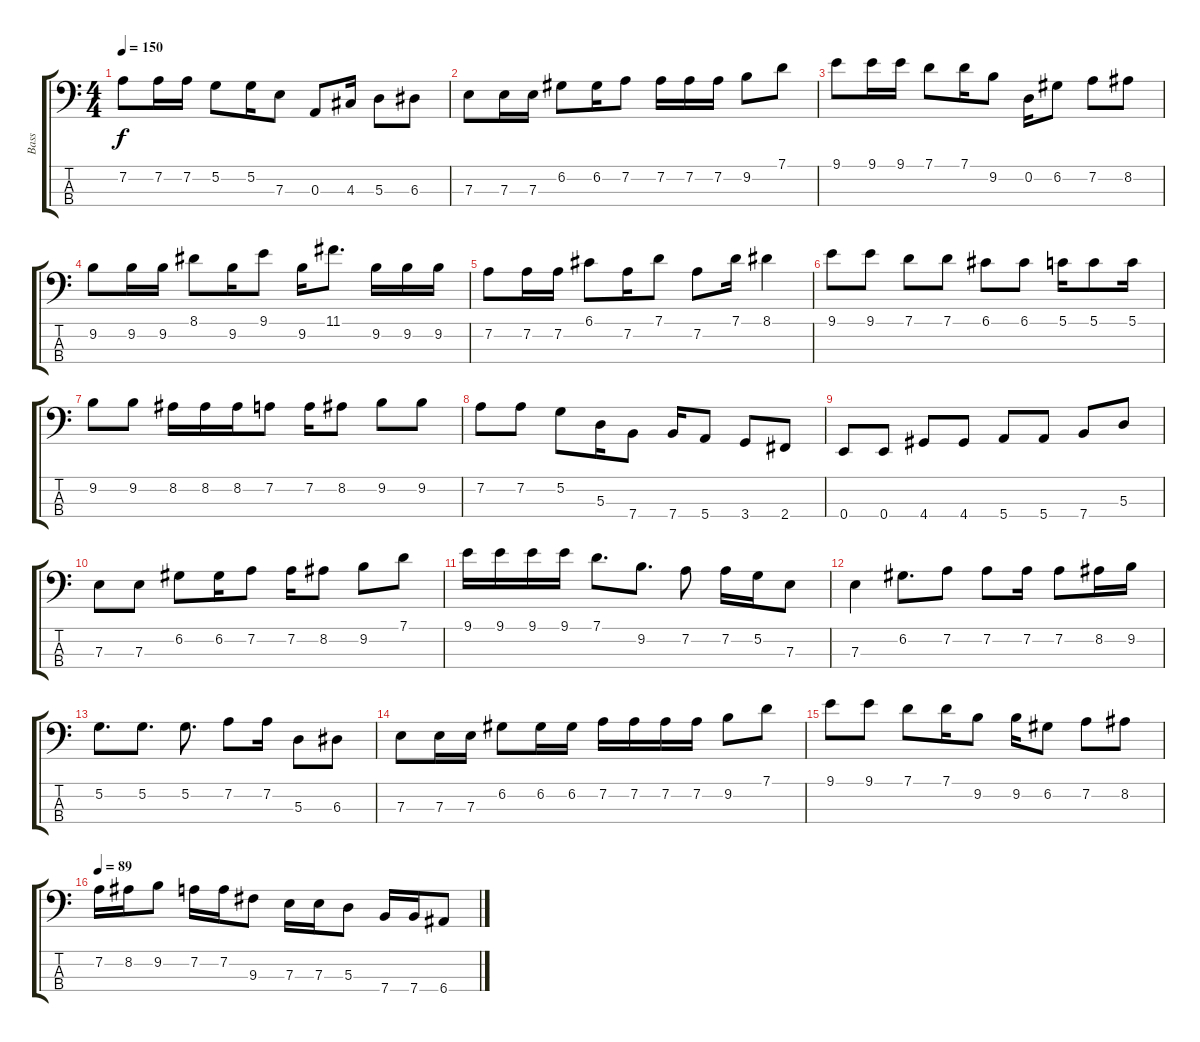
\track ("Bass" "Bass") {instrument electricbassfinger}
\staff {score tabs}
\tuning (G2 D2 A1 E1) {hide}
\ts (4 4)
\tempo 150
\clef f4
\ks c
7.2.8{dy f} 7.2.16 7.2.16 5.2.8 5.2.16 7.3.8 0.3.8 4.3.16 5.3.8 6.3.8 |
7.3.8 7.3.16 7.3.16 6.2.8 6.2.16 7.2.8 7.2.16 7.2.16 7.2.16 9.2.8 7.1.8 |
9.1.8 9.1.16 9.1.16 7.1.8 7.1.16 9.2.8 0.2.16 6.2.8 7.2.8 8.2.8 |
9.2.8 9.2.16 9.2.16 8.1.8 9.2.16 9.1.8 9.2.16 11.1.8{d} 9.2.16 9.2.16 9.2.16 |
7.2.8 7.2.16 7.2.16 6.1.8 7.2.16 7.1.8 7.2.8 7.1.16 8.1.4 |
9.1.8 9.1.8 7.1.8 7.1.8 6.1.8 6.1.8 5.1.16 5.1.8 5.1.16 |
9.2.8 9.2.8 8.2.16 8.2.16 8.2.16 7.2.8 7.2.16 8.2.8 9.2.8 9.2.8 |
7.2.8 7.2.8 5.2.8 5.3.16 7.4.8 7.4.16 5.4.8 3.4.8 2.4.8 |
0.4.8 0.4.8 4.4.8 4.4.8 5.4.8 5.4.8 7.4.8 5.3.8 |
7.3.8 7.3.8 6.2.8 6.2.16 7.2.8 7.2.16 8.2.8 9.2.8 7.1.8 |
9.1.16 9.1.16 9.1.16 9.1.16 7.1.8{d} 9.2.8{d} 7.2.8 7.2.16 5.2.16 7.3.8 |
7.3.4 6.2.8{d} 7.2.8 7.2.8 7.2.16 7.2.8 8.2.16 9.2.16 |
5.2.8{d} 5.2.8{d} 5.2.8{d} 7.2.8 7.2.16 5.3.8 6.3.8 |
7.3.8 7.3.16 7.3.16 6.2.8 6.2.16 6.2.16 7.2.16 7.2.16 7.2.16 7.2.16 9.2.8 7.1.8 |
9.1.8 9.1.8 7.1.8 7.1.16 9.2.8 9.2.16 6.2.8 7.2.8 8.2.8 |
\tempo 89
7.2.16 8.2.16 9.2.8 7.2.16 7.2.16 9.3.8 7.3.16 7.3.16 5.3.8 7.4.16 7.4.16 6.4.8
